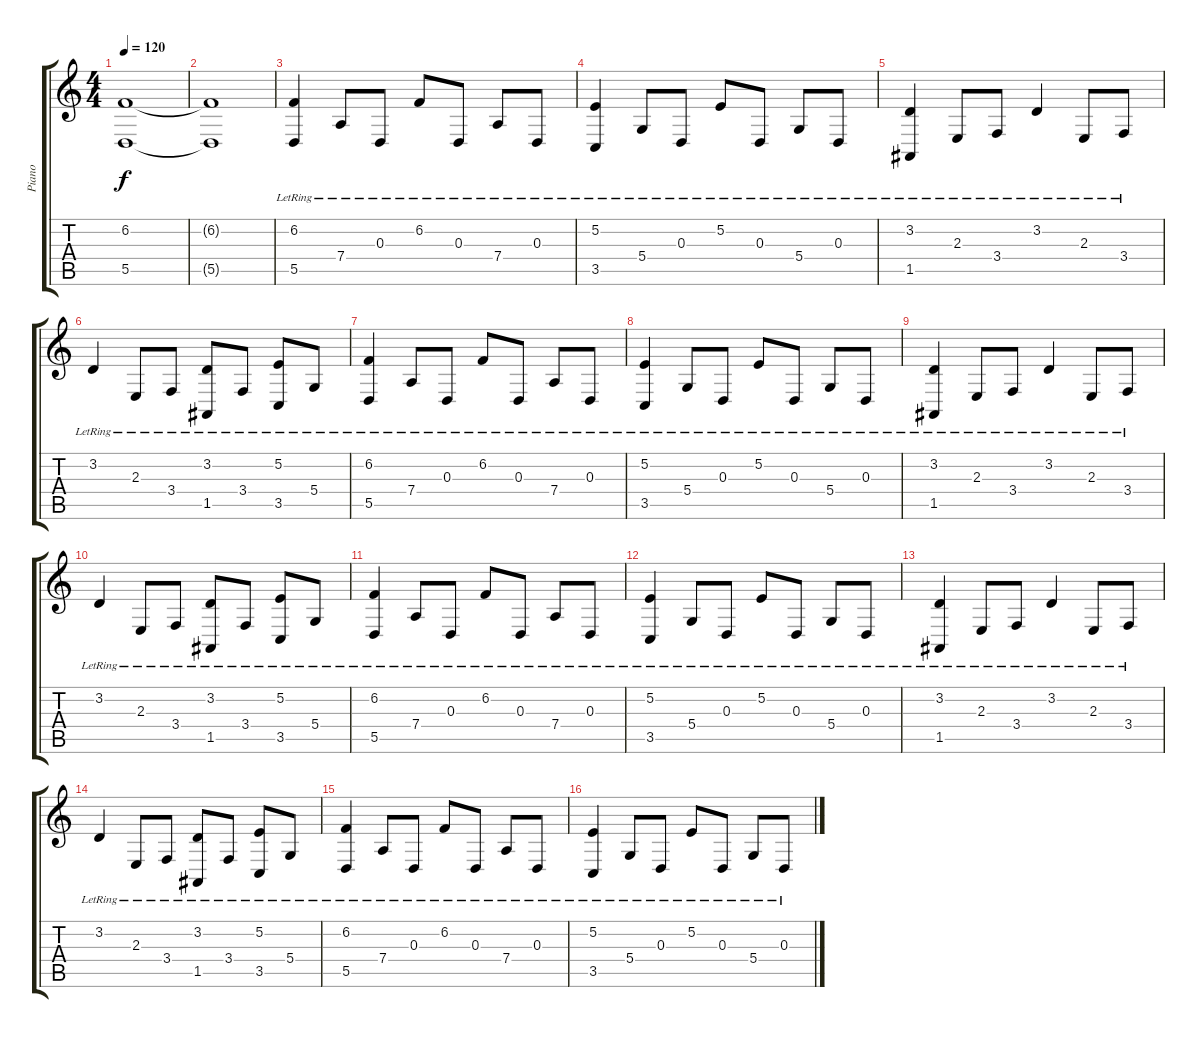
\track ("Piano" "Piano") {instrument acousticgrandpiano}
\staff {score tabs}
\tuning (D4 B3 D3 D3 A2 D2) {hide}
\ts (4 4)
\tempo 120
\clef g2
\ks c
(6.2 5.5).1{dy f} |
(6.2{t} 5.5{t}).1 |
(6.2{lr} 5.5{lr}).4{volume 16} 7.4{lr}.8 0.3{lr}.8 6.2{lr}.8 0.3{lr}.8 7.4{lr}.8 0.3{lr}.8 |
(5.2{lr} 3.5{lr}).4 5.4{lr}.8 0.3{lr}.8 5.2{lr}.8 0.3{lr}.8 5.4{lr}.8 0.3{lr}.8 |
(3.2{lr} 1.5{lr}).4 2.3{lr}.8 3.4{lr}.8 3.2{lr}.4 2.3{lr}.8 3.4{lr}.8 |
3.2{lr}.4 2.3{lr}.8 3.4{lr}.8 (3.2{lr} 1.5{lr}).8 3.4{lr}.8 (5.2{lr} 3.5{lr}).8 5.4{lr}.8 |
(6.2{lr} 5.5{lr}).4 7.4{lr}.8 0.3{lr}.8 6.2{lr}.8 0.3{lr}.8 7.4{lr}.8 0.3{lr}.8 |
(5.2{lr} 3.5{lr}).4 5.4{lr}.8 0.3{lr}.8 5.2{lr}.8 0.3{lr}.8 5.4{lr}.8 0.3{lr}.8 |
(3.2{lr} 1.5{lr}).4 2.3{lr}.8 3.4{lr}.8 3.2{lr}.4 2.3{lr}.8 3.4{lr}.8 |
3.2{lr}.4 2.3{lr}.8 3.4{lr}.8 (3.2{lr} 1.5{lr}).8 3.4{lr}.8 (5.2{lr} 3.5{lr}).8 5.4{lr}.8 |
(6.2{lr} 5.5{lr}).4{volume 16} 7.4{lr}.8 0.3{lr}.8 6.2{lr}.8 0.3{lr}.8 7.4{lr}.8 0.3{lr}.8 |
(5.2{lr} 3.5{lr}).4 5.4{lr}.8 0.3{lr}.8 5.2{lr}.8 0.3{lr}.8 5.4{lr}.8 0.3{lr}.8 |
(3.2{lr} 1.5{lr}).4 2.3{lr}.8 3.4{lr}.8 3.2{lr}.4 2.3{lr}.8 3.4{lr}.8 |
3.2{lr}.4 2.3{lr}.8 3.4{lr}.8 (3.2{lr} 1.5{lr}).8 3.4{lr}.8 (5.2{lr} 3.5{lr}).8 5.4{lr}.8 |
(6.2{lr} 5.5{lr}).4 7.4{lr}.8 0.3{lr}.8 6.2{lr}.8 0.3{lr}.8 7.4{lr}.8 0.3{lr}.8 |
(5.2{lr} 3.5{lr}).4 5.4{lr}.8 0.3{lr}.8 5.2{lr}.8 0.3{lr}.8 5.4{lr}.8 0.3{lr}.8
